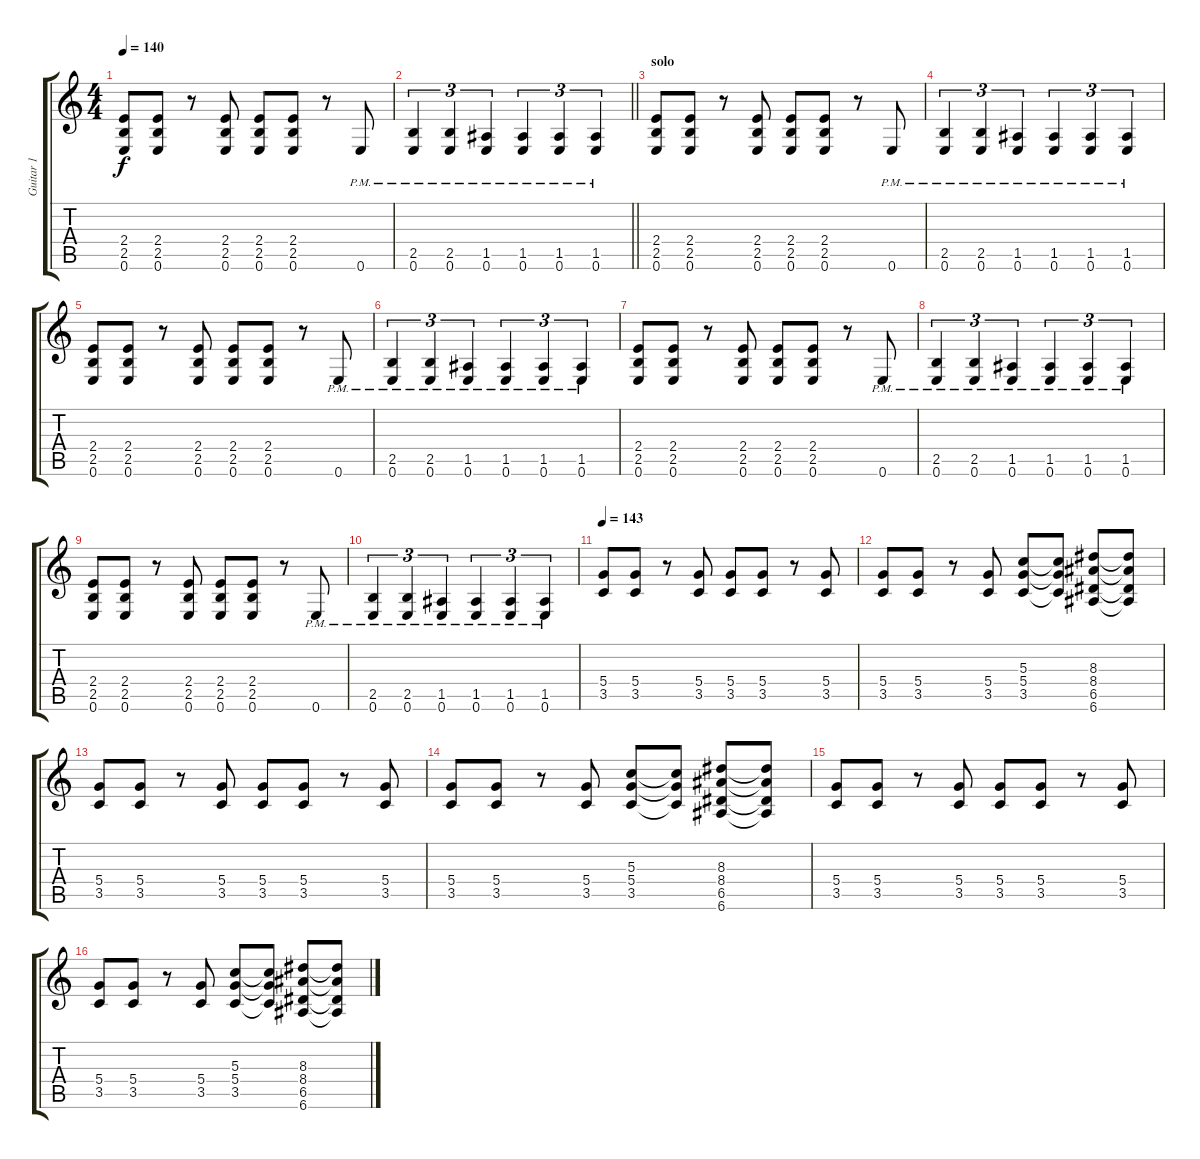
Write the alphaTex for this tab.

\track ("Guitar 1" "Guitar 1") {instrument acousticguitarsteel}
\staff {score tabs}
\tuning (E4 B3 G3 D3 A2 E2) {hide}
\ts (4 4)
\tempo 140
\clef g2
\ks c
(2.4 2.5 0.6).8{dy f volume 13} (2.4 2.5 0.6).8 r.8 (2.4 2.5 0.6).8 (2.4 2.5 0.6).8 (2.4 2.5 0.6).8 r.8 0.6{pm}.8 |
\barLineRight lightlight
(2.5{pm} 0.6{pm}).4{tu (3 2)} (2.5{pm} 0.6{pm}).4{tu (3 2)} (1.5{pm} 0.6{pm}).4{tu (3 2)} (1.5{pm} 0.6{pm}).4{tu (3 2)} (1.5{pm} 0.6{pm}).4{tu (3 2)} (1.5{pm} 0.6{pm}).4{tu (3 2)} |
\section ("" "solo")
(2.4 2.5 0.6).8{volume 13} (2.4 2.5 0.6).8 r.8 (2.4 2.5 0.6).8 (2.4 2.5 0.6).8 (2.4 2.5 0.6).8 r.8 0.6{pm}.8 |
(2.5{pm} 0.6{pm}).4{tu (3 2)} (2.5{pm} 0.6{pm}).4{tu (3 2)} (1.5{pm} 0.6{pm}).4{tu (3 2)} (1.5{pm} 0.6{pm}).4{tu (3 2)} (1.5{pm} 0.6{pm}).4{tu (3 2)} (1.5{pm} 0.6{pm}).4{tu (3 2)} |
(2.4 2.5 0.6).8{volume 13} (2.4 2.5 0.6).8 r.8 (2.4 2.5 0.6).8 (2.4 2.5 0.6).8 (2.4 2.5 0.6).8 r.8 0.6{pm}.8 |
(2.5{pm} 0.6{pm}).4{tu (3 2)} (2.5{pm} 0.6{pm}).4{tu (3 2)} (1.5{pm} 0.6{pm}).4{tu (3 2)} (1.5{pm} 0.6{pm}).4{tu (3 2)} (1.5{pm} 0.6{pm}).4{tu (3 2)} (1.5{pm} 0.6{pm}).4{tu (3 2)} |
(2.4 2.5 0.6).8{volume 13} (2.4 2.5 0.6).8 r.8 (2.4 2.5 0.6).8 (2.4 2.5 0.6).8 (2.4 2.5 0.6).8 r.8 0.6{pm}.8 |
(2.5{pm} 0.6{pm}).4{tu (3 2)} (2.5{pm} 0.6{pm}).4{tu (3 2)} (1.5{pm} 0.6{pm}).4{tu (3 2)} (1.5{pm} 0.6{pm}).4{tu (3 2)} (1.5{pm} 0.6{pm}).4{tu (3 2)} (1.5{pm} 0.6{pm}).4{tu (3 2)} |
(2.4 2.5 0.6).8{volume 13} (2.4 2.5 0.6).8 r.8 (2.4 2.5 0.6).8 (2.4 2.5 0.6).8 (2.4 2.5 0.6).8 r.8 0.6{pm}.8 |
(2.5{pm} 0.6{pm}).4{tu (3 2)} (2.5{pm} 0.6{pm}).4{tu (3 2)} (1.5{pm} 0.6{pm}).4{tu (3 2)} (1.5{pm} 0.6{pm}).4{tu (3 2)} (1.5{pm} 0.6{pm}).4{tu (3 2)} (1.5{pm} 0.6{pm}).4{tu (3 2)} |
\tempo 143
(5.4 3.5).8 (5.4 3.5).8 r.8 (5.4 3.5).8 (5.4 3.5).8 (5.4 3.5).8 r.8 (5.4 3.5).8 |
(5.4 3.5).8 (5.4 3.5).8 r.8 (5.4 3.5).8 (5.3 5.4 3.5).8 (5.3{t} 5.4{t} 3.5{t}).8 (8.3 8.4 6.5 6.6).8 (8.3{t} 8.4{t} 6.5{t} 6.6{t}).8 |
(5.4 3.5).8 (5.4 3.5).8 r.8 (5.4 3.5).8 (5.4 3.5).8 (5.4 3.5).8 r.8 (5.4 3.5).8 |
(5.4 3.5).8 (5.4 3.5).8 r.8 (5.4 3.5).8 (5.3 5.4 3.5).8 (5.3{t} 5.4{t} 3.5{t}).8 (8.3 8.4 6.5 6.6).8 (8.3{t} 8.4{t} 6.5{t} 6.6{t}).8 |
(5.4 3.5).8 (5.4 3.5).8 r.8 (5.4 3.5).8 (5.4 3.5).8 (5.4 3.5).8 r.8 (5.4 3.5).8 |
(5.4 3.5).8 (5.4 3.5).8 r.8 (5.4 3.5).8 (5.3 5.4 3.5).8 (5.3{t} 5.4{t} 3.5{t}).8 (8.3 8.4 6.5 6.6).8 (8.3{t} 8.4{t} 6.5{t} 6.6{t}).8
